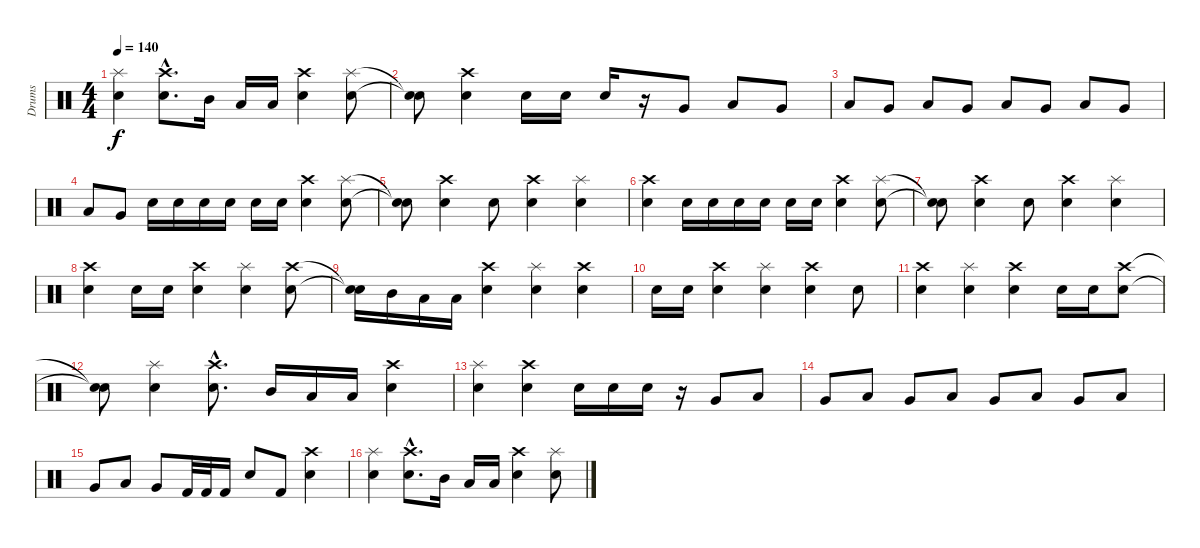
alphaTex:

\track ("Drums" "Drums") {instrument percussion}
\staff {score}
\articulation defaults
\ts (4 4)
\tempo 140
\clef neutral
\ks c
("Splash (hit)" "Electric Snare (hit)").4{dy f} ("Crash high (hit)"{hac} "Electric Snare (hit)"{hac}).8{d} "Mid Tom (hit)".16 "Low Tom (hit)".16 "Low Floor Tom (hit)".16 ("Crash high (hit)" "Electric Snare (hit)").4 ("Splash (hit)" "Electric Snare (hit)").8 |
("Snare (hit)"{t} "Snare (hit)"{t}).8 ("Crash high (hit)" "Electric Snare (hit)").4 "Electric Snare (hit)".16 "Electric Snare (hit)".16 "Electric Snare (hit)".16 r.16 "Very Low Tom (hit)".8 "Low Floor Tom (hit)".8 "Very Low Tom (hit)".8 |
"Low Floor Tom (hit)".8 "Very Low Tom (hit)".8 "Low Floor Tom (hit)".8 "Very Low Tom (hit)".8 "Low Floor Tom (hit)".8 "Very Low Tom (hit)".8 "Low Floor Tom (hit)".8 "Very Low Tom (hit)".8 |
"Low Floor Tom (hit)".8 "Very Low Tom (hit)".8 "Electric Snare (hit)".16 "Electric Snare (hit)".16 "Electric Snare (hit)".16 "Electric Snare (hit)".16 "Electric Snare (hit)".16 "Electric Snare (hit)".16 ("Crash high (hit)" "Electric Snare (hit)").4 ("Splash (hit)" "Electric Snare (hit)").8 |
("Snare (hit)"{t} "Snare (hit)"{t}).8 ("Crash high (hit)" "Electric Snare (hit)").4 "Electric Snare (hit)".8 ("Crash high (hit)" "Electric Snare (hit)").4 ("Splash (hit)" "Electric Snare (hit)").4 |
("Crash high (hit)" "Electric Snare (hit)").4 "Electric Snare (hit)".16 "Electric Snare (hit)".16 "Electric Snare (hit)".16 "Electric Snare (hit)".16 "Electric Snare (hit)".16 "Electric Snare (hit)".16 ("Crash high (hit)" "Electric Snare (hit)").4 ("Splash (hit)" "Electric Snare (hit)").8 |
("Snare (hit)"{t} "Snare (hit)"{t}).8 ("Crash high (hit)" "Electric Snare (hit)").4 "Electric Snare (hit)".8 ("Crash high (hit)" "Electric Snare (hit)").4 ("Splash (hit)" "Electric Snare (hit)").4 |
("Crash high (hit)" "Electric Snare (hit)").4 "Electric Snare (hit)".16 "Electric Snare (hit)".16 ("Crash high (hit)" "Electric Snare (hit)").4 ("Splash (hit)" "Electric Snare (hit)").4 ("Crash high (hit)" "Electric Snare (hit)").8 |
("Snare (hit)"{t} "Snare (hit)"{t}).16 "Mid Tom (hit)".16 "Low Tom (hit)".16 "Low Floor Tom (hit)".16 ("Crash high (hit)" "Electric Snare (hit)").4 ("Splash (hit)" "Electric Snare (hit)").4 ("Crash high (hit)" "Electric Snare (hit)").4 |
"Electric Snare (hit)".16 "Electric Snare (hit)".16 ("Crash high (hit)" "Electric Snare (hit)").4 ("Splash (hit)" "Electric Snare (hit)").4 ("Crash high (hit)" "Electric Snare (hit)").4 "Electric Snare (hit)".8 |
("Crash high (hit)" "Electric Snare (hit)").4 ("Splash (hit)" "Electric Snare (hit)").4 ("Crash high (hit)" "Electric Snare (hit)").4 "Electric Snare (hit)".16 "Electric Snare (hit)".16 ("Crash high (hit)" "Electric Snare (hit)").8 |
("Snare (hit)"{t} "Snare (hit)"{t}).8 ("Splash (hit)" "Electric Snare (hit)").4 ("Crash high (hit)"{hac} "Electric Snare (hit)"{hac}).8{d} "Mid Tom (hit)".16 "Low Tom (hit)".16 "Low Floor Tom (hit)".16 ("Crash high (hit)" "Electric Snare (hit)").4 |
("Splash (hit)" "Electric Snare (hit)").4 ("Crash high (hit)" "Electric Snare (hit)").4 "Electric Snare (hit)".16 "Electric Snare (hit)".16 "Electric Snare (hit)".16 r.16 "Very Low Tom (hit)".8 "Low Floor Tom (hit)".8 |
"Very Low Tom (hit)".8 "Low Floor Tom (hit)".8 "Very Low Tom (hit)".8 "Low Floor Tom (hit)".8 "Very Low Tom (hit)".8 "Low Floor Tom (hit)".8 "Very Low Tom (hit)".8 "Low Floor Tom (hit)".8 |
"Very Low Tom (hit)".8 "Low Floor Tom (hit)".8 "Very Low Tom (hit)".8 "Kick (hit) 2".32 "Kick (hit) 2".32 "Kick (hit) 2".16 "Electric Snare (hit)".8 "Kick (hit) 2".8 ("Crash high (hit)" "Electric Snare (hit)").4 |
("Splash (hit)" "Electric Snare (hit)").4 ("Crash high (hit)"{hac} "Electric Snare (hit)"{hac}).8{d} "Mid Tom (hit)".16 "Low Tom (hit)".16 "Low Floor Tom (hit)".16 ("Crash high (hit)" "Electric Snare (hit)").4 ("Splash (hit)" "Electric Snare (hit)").8
